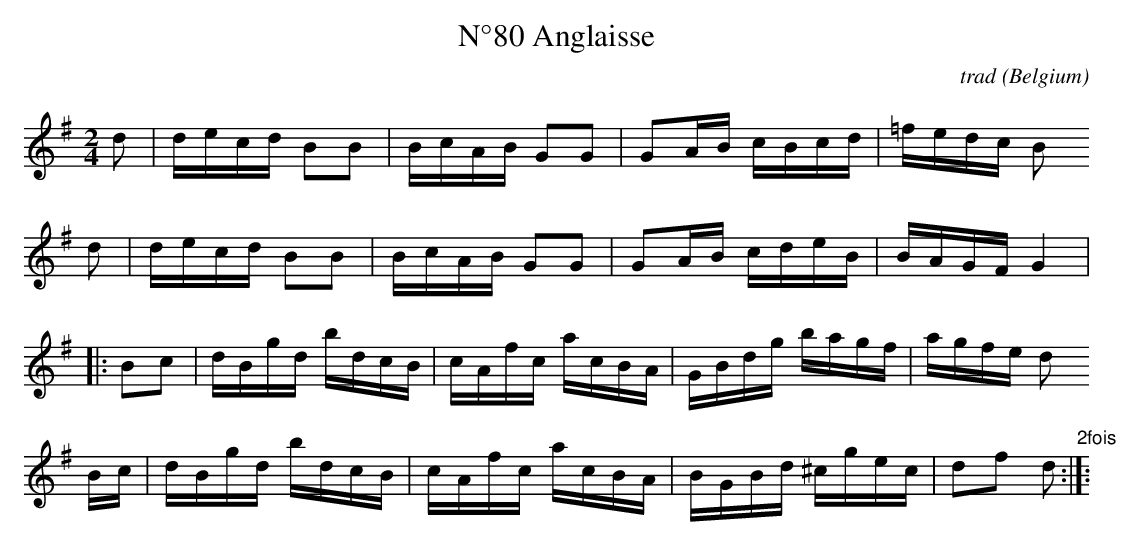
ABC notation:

X:1
T:N°80 Anglaisse
C:trad
O:Belgium
M:2/4
L:1/16
K:Gmaj
d2|decd B2B2|BcAB G2G2|G2AB cBcd|=fedc B2
d2|decd B2B2|BcAB G2G2|G2AB cdeB|BAGF G4|
|:B2c2|dBgd bdcB|cAfc acBA|GBdg bagf|agfe d2
Bc|dBgd bdcB|cAfc acBA|BGBd ^cgec|d2f2 d2 "2fois":|]:
